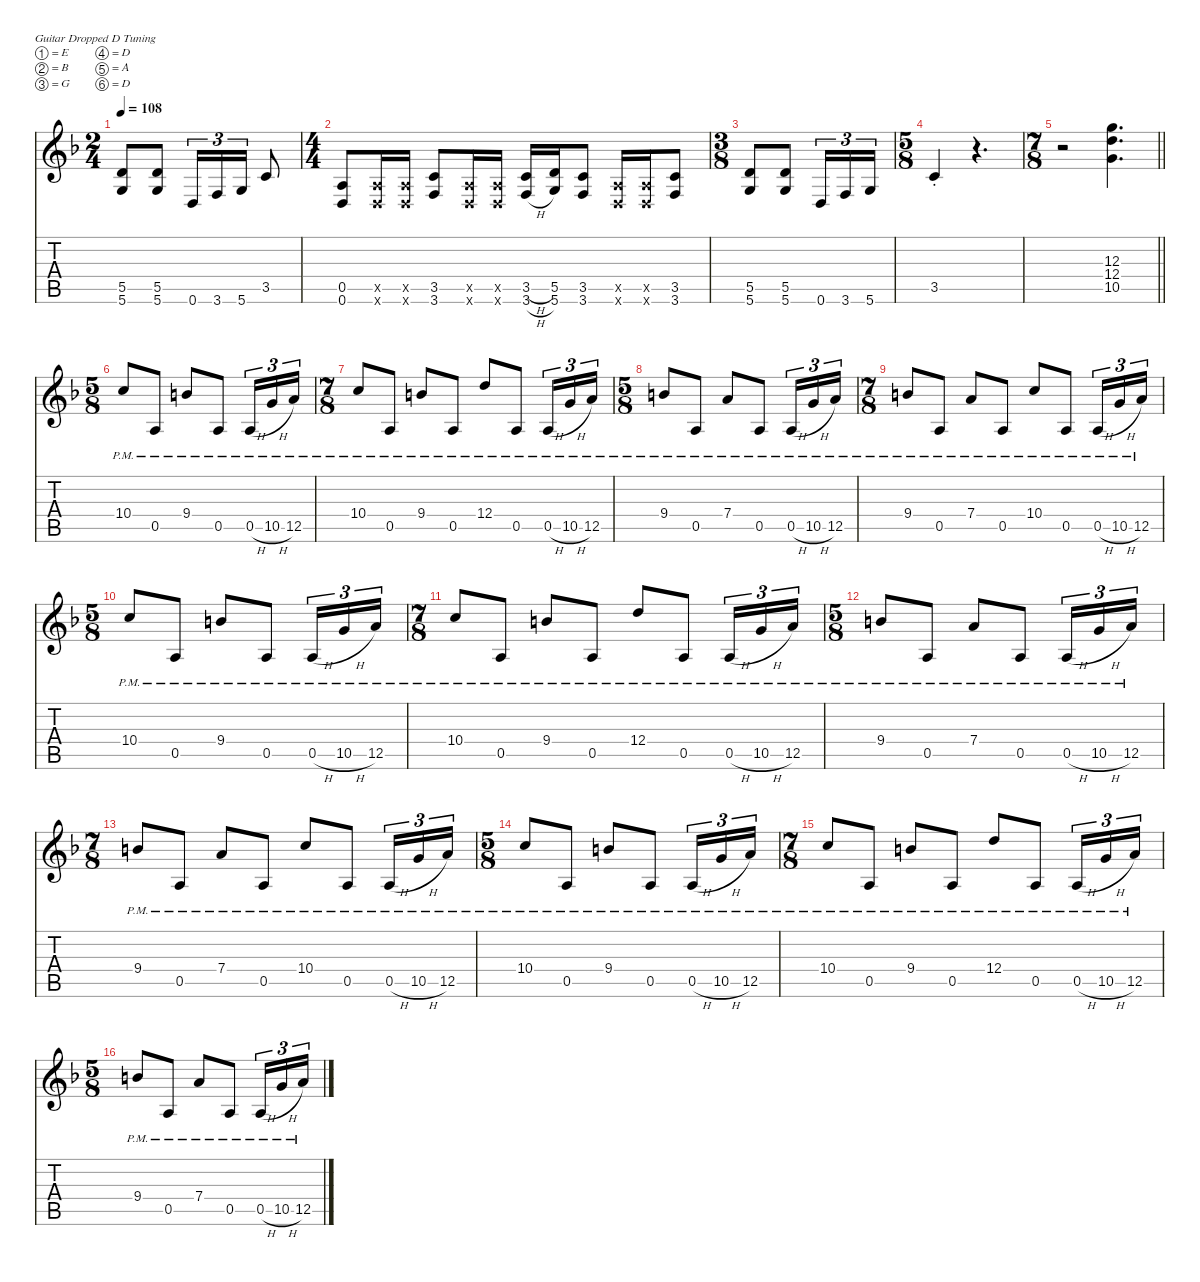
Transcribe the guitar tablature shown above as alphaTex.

\defaultSystemsLayout 4
\hideDynamics
\bracketExtendMode nobrackets
\singleTrackTrackNamePolicy hidden
\multiTrackTrackNamePolicy hidden
\firstSystemTrackNameMode fullname
\firstSystemTrackNameOrientation horizontal
\otherSystemsTrackNameOrientation horizontal
\track ("Adam Jones" "od.guit.") {defaultSystemsLayout 4 mute instrument overdrivenguitar}
\staff {score tabs}
\tuning (E4 B3 G3 D3 A2 D2)
\ts (2 4)
\beaming (8 2 2 2 2)
\tempo 108
\clef g2
\ks dminor
(5.5{acc forcenatural} 5.6{acc forcenatural}).8{dy f beam Up} (5.5{acc forcenatural} 5.6{acc forcenatural}).8{beam Up} 0.6{acc forcenatural}.16{tu (3 2) beam Up} 3.6{acc forcenatural}.16{tu (3 2) beam Up} 5.6{acc forcenatural}.16{tu (3 2) beam Up} 3.5{acc forcenatural}.8{beam Up} |
\ts (4 4)
\beaming (8 2 2 2 2)
(0.5{acc forcenatural} 0.6{acc forcenatural}).8{beam Up} (0.5{x acc forcenatural} 0.6{x acc forcenatural}).16{beam Up} (0.5{x acc forcenatural} 0.6{x acc forcenatural}).16{beam Up} (3.5{acc forcenatural} 3.6{acc forcenatural}).8{beam Up} (0.5{x acc forcenatural} 0.6{x acc forcenatural}).16{beam Up} (0.5{x acc forcenatural} 0.6{x acc forcenatural}).16{beam Up} (3.5{h acc forcenatural} 3.6{h acc forcenatural}).16{beam Up} (5.5{acc forcenatural} 5.6{acc forcenatural}).16{beam Up} (3.5{acc forcenatural} 3.6{acc forcenatural}).8{beam Up} (0.5{x acc forcenatural} 0.6{x acc forcenatural}).16{beam Up} (0.5{x acc forcenatural} 0.6{x acc forcenatural}).16{beam Up} (3.5{acc forcenatural} 3.6{acc forcenatural}).8{beam Up} |
\ts (3 8)
\beaming (8 2 2 2 2)
(5.5{acc forcenatural} 5.6{acc forcenatural}).8{beam Up} (5.5{acc forcenatural} 5.6{acc forcenatural}).8{beam Up} 0.6{acc forcenatural}.16{tu (3 2) beam Up} 3.6{acc forcenatural}.16{tu (3 2) beam Up} 5.6{acc forcenatural}.16{tu (3 2) beam Up} |
\ts (5 8)
\beaming (8 2 2 2 2)
3.5{st acc forcenatural}.4{beam Up} r.4{d beam Up} |
\ts (7 8)
\beaming (8 2 2 2 2)
\barLineRight lightlight
r.2{beam Down} (12.3{acc forcenatural} 12.4{acc forcenatural} 10.5{acc forcenatural}).4{d beam Down} |
\ts (5 8)
\beaming (8 2 2 2 2)
10.4{pm acc forcenatural}.8{beam Up} 0.5{pm acc forcenatural}.8{beam Up} 9.4{pm acc forcenatural}.8{beam Up} 0.5{pm acc forcenatural}.8{beam Up} 0.5{h pm acc forcenatural}.16{tu (3 2) beam Up} 10.5{h pm acc forcenatural}.16{tu (3 2) beam Up} 12.5{pm acc forcenatural}.16{tu (3 2) beam Up} |
\ts (7 8)
\beaming (8 2 2 2 2)
10.4{pm acc forcenatural}.8{beam Up} 0.5{pm acc forcenatural}.8{beam Up} 9.4{pm acc forcenatural}.8{beam Up} 0.5{pm acc forcenatural}.8{beam Up} 12.4{pm acc forcenatural}.8{beam Up} 0.5{pm acc forcenatural}.8{beam Up} 0.5{h pm acc forcenatural}.16{tu (3 2) beam Up} 10.5{h pm acc forcenatural}.16{tu (3 2) beam Up} 12.5{pm acc forcenatural}.16{tu (3 2) beam Up} |
\ts (5 8)
\beaming (8 2 2 2 2)
9.4{pm acc forcenatural}.8{beam Up} 0.5{pm acc forcenatural}.8{beam Up} 7.4{pm acc forcenatural}.8{beam Up} 0.5{pm acc forcenatural}.8{beam Up} 0.5{h pm acc forcenatural}.16{tu (3 2) beam Up} 10.5{h pm acc forcenatural}.16{tu (3 2) beam Up} 12.5{pm acc forcenatural}.16{tu (3 2) beam Up} |
\ts (7 8)
\beaming (8 2 2 2 2)
9.4{pm acc forcenatural}.8{beam Up} 0.5{pm acc forcenatural}.8{beam Up} 7.4{pm acc forcenatural}.8{beam Up} 0.5{pm acc forcenatural}.8{beam Up} 10.4{pm acc forcenatural}.8{beam Up} 0.5{pm acc forcenatural}.8{beam Up} 0.5{h pm acc forcenatural}.16{tu (3 2) beam Up} 10.5{h pm acc forcenatural}.16{tu (3 2) beam Up} 12.5{pm acc forcenatural}.16{tu (3 2) beam Up} |
\ts (5 8)
\beaming (8 2 2 2 2)
10.4{pm acc forcenatural}.8{beam Up} 0.5{pm acc forcenatural}.8{beam Up} 9.4{pm acc forcenatural}.8{beam Up} 0.5{pm acc forcenatural}.8{beam Up} 0.5{h pm acc forcenatural}.16{tu (3 2) beam Up} 10.5{h pm acc forcenatural}.16{tu (3 2) beam Up} 12.5{pm acc forcenatural}.16{tu (3 2) beam Up} |
\ts (7 8)
\beaming (8 2 2 2 2)
10.4{pm acc forcenatural}.8{beam Up} 0.5{pm acc forcenatural}.8{beam Up} 9.4{pm acc forcenatural}.8{beam Up} 0.5{pm acc forcenatural}.8{beam Up} 12.4{pm acc forcenatural}.8{beam Up} 0.5{pm acc forcenatural}.8{beam Up} 0.5{h pm acc forcenatural}.16{tu (3 2) beam Up} 10.5{h pm acc forcenatural}.16{tu (3 2) beam Up} 12.5{pm acc forcenatural}.16{tu (3 2) beam Up} |
\ts (5 8)
\beaming (8 2 2 2 2)
9.4{pm acc forcenatural}.8{beam Up} 0.5{pm acc forcenatural}.8{beam Up} 7.4{pm acc forcenatural}.8{beam Up} 0.5{pm acc forcenatural}.8{beam Up} 0.5{h pm acc forcenatural}.16{tu (3 2) beam Up} 10.5{h pm acc forcenatural}.16{tu (3 2) beam Up} 12.5{pm acc forcenatural}.16{tu (3 2) beam Up} |
\ts (7 8)
\beaming (8 2 2 2 2)
9.4{pm acc forcenatural}.8{beam Up} 0.5{pm acc forcenatural}.8{beam Up} 7.4{pm acc forcenatural}.8{beam Up} 0.5{pm acc forcenatural}.8{beam Up} 10.4{pm acc forcenatural}.8{beam Up} 0.5{pm acc forcenatural}.8{beam Up} 0.5{h pm acc forcenatural}.16{tu (3 2) beam Up} 10.5{h pm acc forcenatural}.16{tu (3 2) beam Up} 12.5{pm acc forcenatural}.16{tu (3 2) beam Up} |
\ts (5 8)
\beaming (8 2 2 2 2)
10.4{pm acc forcenatural}.8{beam Up} 0.5{pm acc forcenatural}.8{beam Up} 9.4{pm acc forcenatural}.8{beam Up} 0.5{pm acc forcenatural}.8{beam Up} 0.5{h pm acc forcenatural}.16{tu (3 2) beam Up} 10.5{h pm acc forcenatural}.16{tu (3 2) beam Up} 12.5{pm acc forcenatural}.16{tu (3 2) beam Up} |
\ts (7 8)
\beaming (8 2 2 2 2)
10.4{pm acc forcenatural}.8{beam Up} 0.5{pm acc forcenatural}.8{beam Up} 9.4{pm acc forcenatural}.8{beam Up} 0.5{pm acc forcenatural}.8{beam Up} 12.4{pm acc forcenatural}.8{beam Up} 0.5{pm acc forcenatural}.8{beam Up} 0.5{h pm acc forcenatural}.16{tu (3 2) beam Up} 10.5{h pm acc forcenatural}.16{tu (3 2) beam Up} 12.5{pm acc forcenatural}.16{tu (3 2) beam Up} |
\ts (5 8)
\beaming (8 2 2 2 2)
9.4{pm acc forcenatural}.8{beam Up} 0.5{pm acc forcenatural}.8{beam Up} 7.4{pm acc forcenatural}.8{beam Up} 0.5{pm acc forcenatural}.8{beam Up} 0.5{h pm acc forcenatural}.16{tu (3 2) beam Up} 10.5{h pm acc forcenatural}.16{tu (3 2) beam Up} 12.5{pm acc forcenatural}.16{tu (3 2) beam Up}
